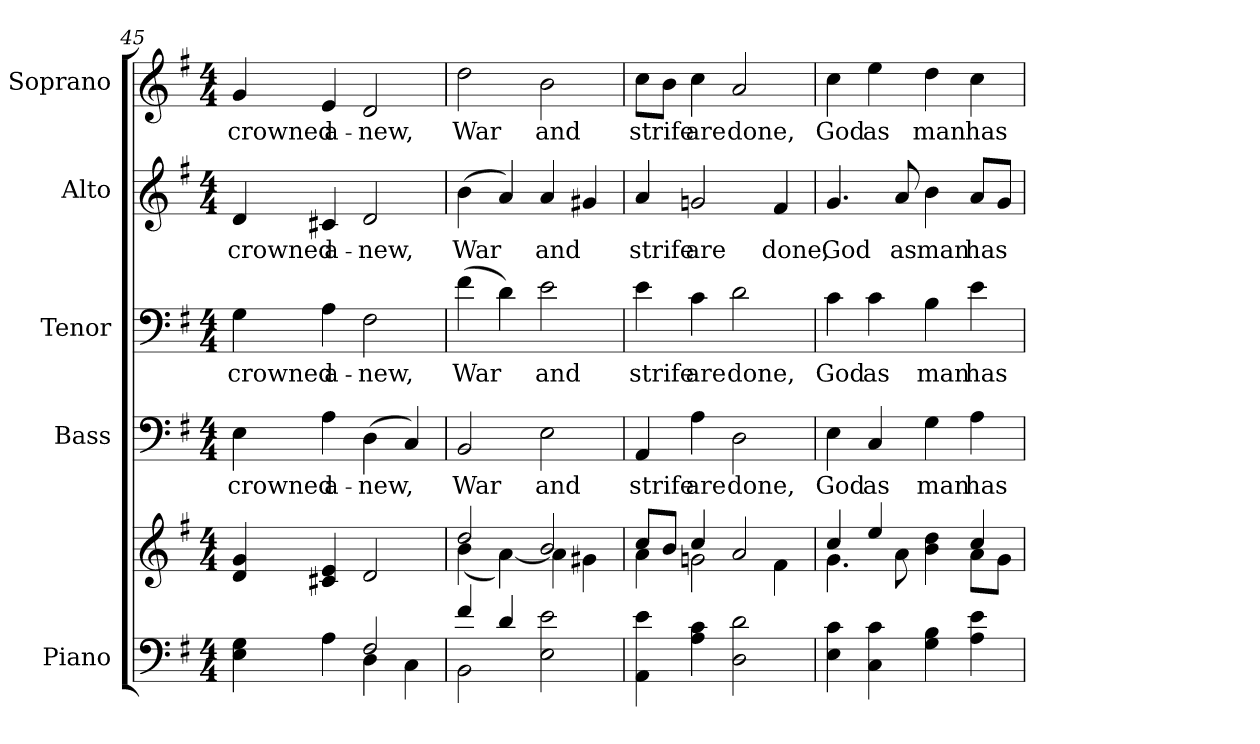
**kern	**kern	**kern	**text	**kern	**text	**kern	**text	**kern	**text
*part5	*part5	*part4	*part4	*part3	*part3	*part2	*part2	*part1	*part1
*staff6	*staff5	*staff4	*staff4	*staff3	*staff3	*staff2	*staff2	*staff1	*staff1
*I"Piano	*	*I"Bass	*	*I"Tenor	*	*I"Alto	*	*I"Soprano	*
*I'Pno.	*	*I'B.	*	*I'T.	*	*I'A.	*	*I'S.	*
*clefF4	*clefG2	*clefF4	*	*clefF4	*	*clefG2	*	*clefG2	*
*k[f#]	*k[f#]	*k[f#]	*	*k[f#]	*	*k[f#]	*	*k[f#]	*
*G:	*G:	*G:	*	*G:	*	*G:	*	*G:	*
*M4/4	*M4/4	*M4/4	*	*M4/4	*	*M4/4	*	*M4/4	*
=45	=45	=45	=45	=45	=45	=45	=45	=45	=45
*^	*^	*	*	*	*	*	*	*	*
!	!	!	!	!	!LO:LY:b:color=#000000	!	!	!	!	!	!
!	!	!	!	!	!	!	!LO:LY:b:color=#000000	!	!	!	!
!	!	!	!	!	!	!	!	!	!LO:LY:b:color=#000000	!	!
!	!	!	!	!	!	!	!	!	!	!	!LO:LY:b:color=#000000
4Ei\ 4Gi	2ryy	4di/ 4gi	2ryy	4Ei\	crowned	4Gi\	crowned	4di/	crowned	4gi/	crowned
!	!	!	!	!	!LO:LY:b:color=#000000	!	!	!	!	!	!
!	!	!	!	!	!	!	!LO:LY:b:color=#000000	!	!	!	!
!	!	!	!	!	!	!	!	!	!LO:LY:b:color=#000000	!	!
!	!	!	!	!	!	!	!	!	!	!	!LO:LY:b:color=#000000
4Ai\	.	4c#Xi/ 4ei	.	4Ai\	a-	4Ai\	a-	4c#Xi/	a-	4ei/	a-
!	!	!	!	!	!LO:LY:b:color=#000000	!	!	!	!	!	!
!	!	!	!	!	!	!	!LO:LY:b:color=#000000	!	!	!	!
!	!	!	!	!	!	!	!	!	!LO:LY:b:color=#000000	!	!
!	!	!	!	!	!	!	!	!	!	!	!LO:LY:b:color=#000000
2F#i/	4Di\	2di/	2ryy	(4Di\	-new,	2F#i\	-new,	2di/	-new,	2di/	-new,
.	4Ci\	.	.	4Ci/)	.	.	.	.	.	.	.
!!LO:PB:g=z
=46	=46	=46	=46	=46	=46	=46	=46	=46	=46	=46	=46
!	!	!	!	!	!LO:LY:b:color=#000000	!	!	!	!	!	!
!	!	!	!	!	!	!	!LO:LY:b:color=#000000	!	!	!	!
!	!	!	!	!	!	!	!	!	!LO:LY:b:color=#000000	!	!
!	!	!	!	!	!	!	!	!	!	!	!LO:LY:b:color=#000000
4f#i/	2BBi\	2ddi/	(4bi\	2BBi/	War	(4f#i\	War	(4bi\	War	2ddi\	War
4di/	.	.	[<4ai\)	.	.	4di\)	.	4ai/)	.	.	.
!	!	!	!	!	!LO:LY:b:color=#000000	!	!	!	!	!	!
!	!	!	!	!	!	!	!LO:LY:b:color=#000000	!	!	!	!
!	!	!	!	!	!	!	!	!	!LO:LY:b:color=#000000	!	!
!	!	!	!	!	!	!	!	!	!	!	!LO:LY:b:color=#000000
2Ei\ 2ei	2ryy	2bi/	4ai\]	2Ei\	and	2ei\	and	4ai/	and	2bi\	and
.	.	.	4g#Xi\	.	.	.	.	4g#Xi/	.	.	.
*v	*v	*	*	*	*	*	*	*	*	*	*
=47	=47	=47	=47	=47	=47	=47	=47	=47	=47	=47
!	!	!	!	!LO:LY:b:color=#000000	!	!	!	!	!	!
!	!	!	!	!	!	!LO:LY:b:color=#000000	!	!	!	!
!	!	!	!	!	!	!	!	!LO:LY:b:color=#000000	!	!
!	!	!	!	!	!	!	!	!	!	!LO:LY:b:color=#000000
4AAi\ 4ei	8cci/L	4ai\	4AAi/	strife	4ei\	strife	4ai/	strife	8cci\L	strife
.	8bi/J	.	.	.	.	.	.	.	8bi\J	.
!	!	!	!	!LO:LY:b:color=#000000	!	!	!	!	!	!
!	!	!	!	!	!	!LO:LY:b:color=#000000	!	!	!	!
!	!	!	!	!	!	!	!	!LO:LY:b:color=#000000	!	!
!	!	!	!	!	!	!	!	!	!	!LO:LY:b:color=#000000
4Ai\ 4ci	4cci/	2gni\	4Ai\	are	4ci\	are	2gni/	are	4cci\	are
!	!	!	!	!LO:LY:b:color=#000000	!	!	!	!	!	!
!	!	!	!	!	!	!LO:LY:b:color=#000000	!	!	!	!
!	!	!	!	!	!	!	!	!	!	!LO:LY:b:color=#000000
2Di\ 2di	2ai/	.	2Di\	done,	2di\	done,	.	.	2ai/	done,
!	!	!	!	!	!	!	!	!LO:LY:b:color=#000000	!	!
.	.	4f#i\	.	.	.	.	4f#i/	done,	.	.
=48	=48	=48	=48	=48	=48	=48	=48	=48	=48	=48
!	!	!	!	!LO:LY:b:color=#000000	!	!	!	!	!	!
!	!	!	!	!	!	!LO:LY:b:color=#000000	!	!	!	!
!	!	!	!	!	!	!	!	!LO:LY:b:color=#000000	!	!
!	!	!	!	!	!	!	!	!	!	!LO:LY:b:color=#000000
4Ei\ 4ci	4cci/	4.gi\	4Ei\	God	4ci\	God	4.gi/	God	4cci\	God
!	!	!	!	!LO:LY:b:color=#000000	!	!	!	!	!	!
!	!	!	!	!	!	!LO:LY:b:color=#000000	!	!	!	!
!	!	!	!	!	!	!	!	!	!	!LO:LY:b:color=#000000
4Ci\ 4ci	4eei/	.	4Ci/	as	4ci\	as	.	.	4eei\	as
!	!	!	!	!	!	!	!	!LO:LY:b:color=#000000	!	!
.	.	8ai\	.	.	.	.	8ai/	as	.	.
!	!	!	!	!LO:LY:b:color=#000000	!	!	!	!	!	!
!	!	!	!	!	!	!LO:LY:b:color=#000000	!	!	!	!
!	!	!	!	!	!	!	!	!LO:LY:b:color=#000000	!	!
!	!	!	!	!	!	!	!	!	!	!LO:LY:b:color=#000000
4Gi\ 4Bi	4bi\ 4ddi	4ryy	4Gi\	man	4Bi\	man	4bi\	man	4ddi\	man
!	!	!	!	!LO:LY:b:color=#000000	!	!	!	!	!	!
!	!	!	!	!	!	!LO:LY:b:color=#000000	!	!	!	!
!	!	!	!	!	!	!	!	!LO:LY:b:color=#000000	!	!
!	!	!	!	!	!	!	!	!	!	!LO:LY:b:color=#000000
4Ai\ 4ei	4cci/	8ai\L	4Ai\	has	4ei\	has	8ai/L	has	4cci\	has
.	.	8gi\J	.	.	.	.	8gi/J	.	.	.
*	*v	*v	*	*	*	*	*	*	*	*
=	=	=	=	=	=	=	=	=	=
*-	*-	*-	*-	*-	*-	*-	*-	*-	*-
